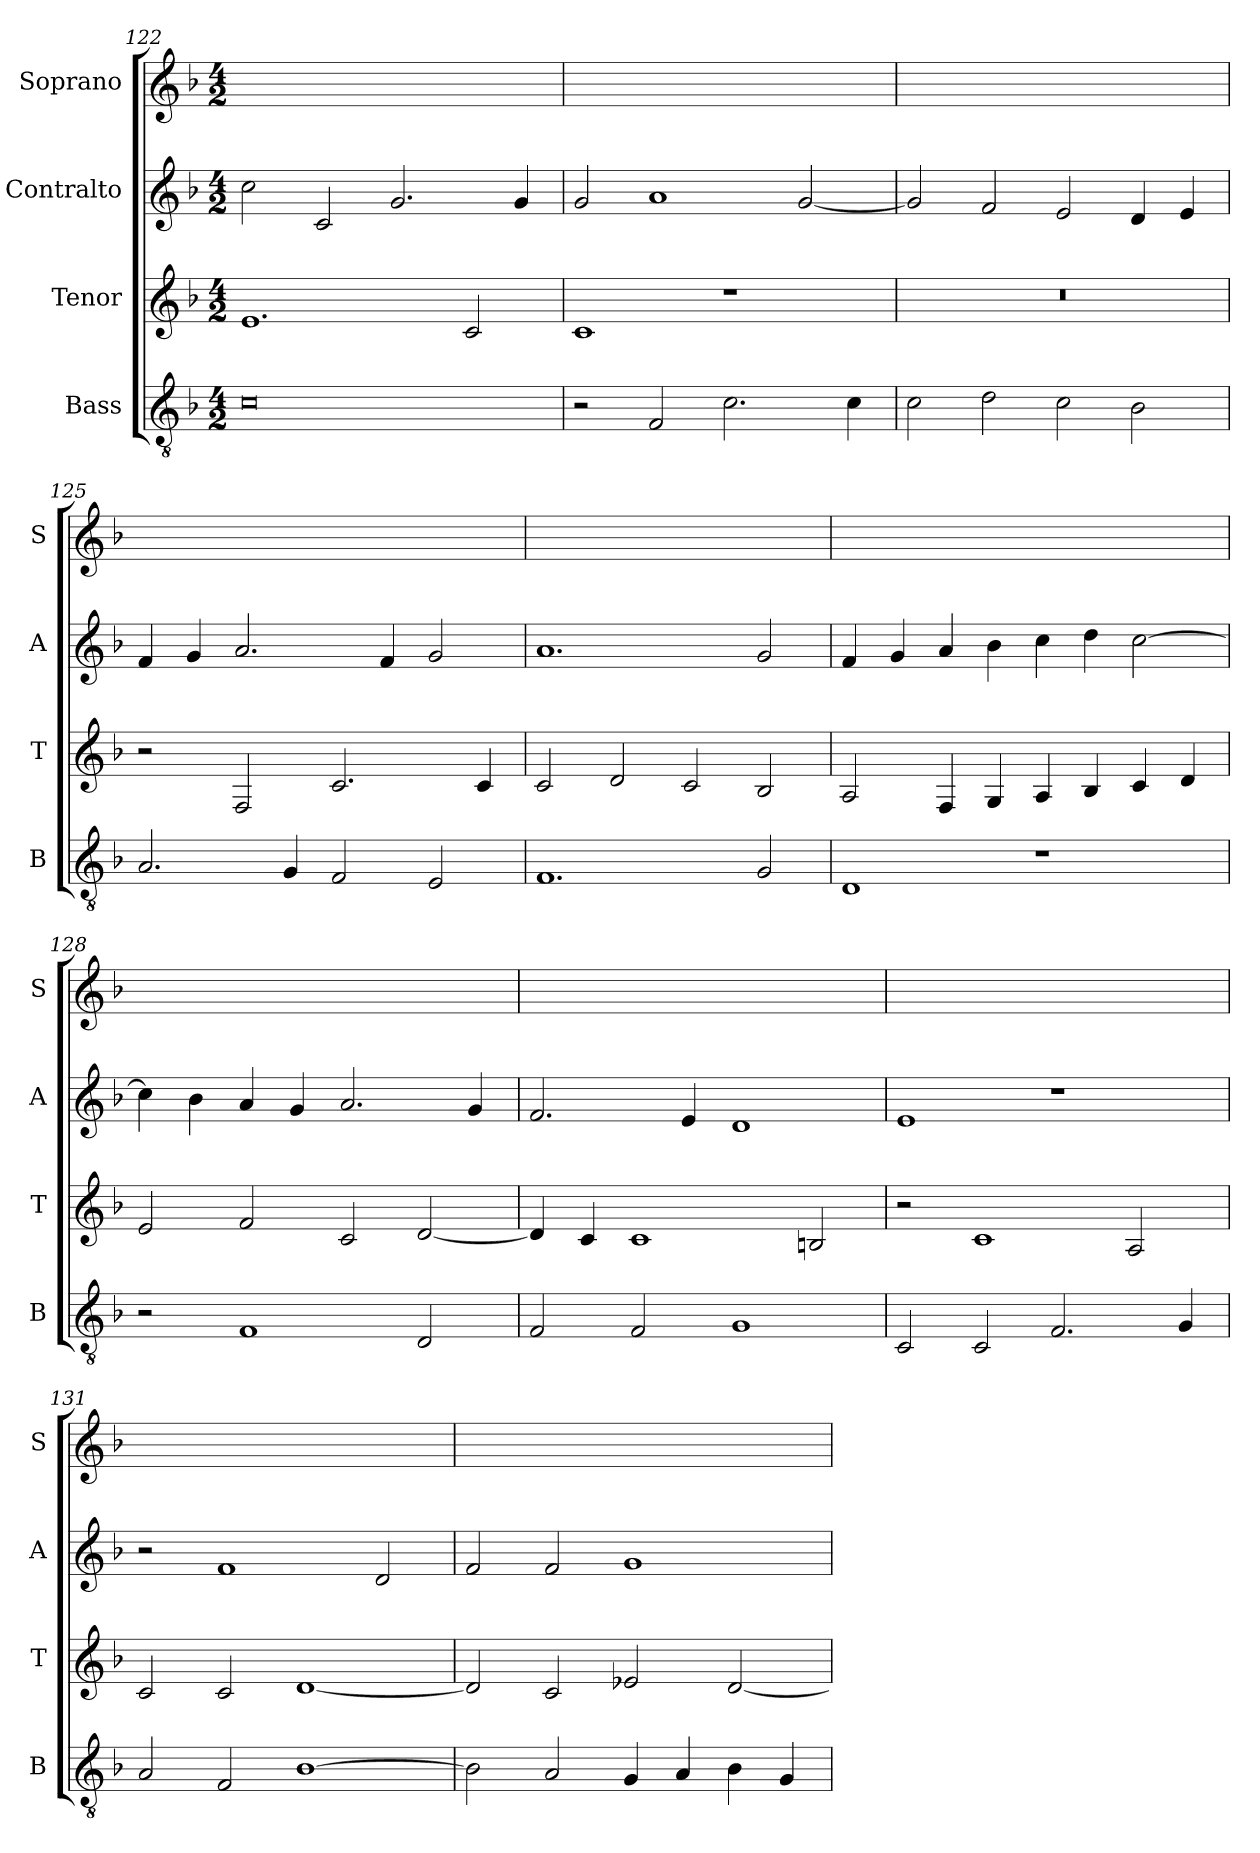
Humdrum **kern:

**kern	**kern	**kern	**kern
*part4	*part3	*part2	*part1
*staff4	*staff3	*staff2	*staff1
*I"Bass	*I"Tenor	*I"Contralto	*I"Soprano
*I'B	*I'T	*I'A	*I'S
*clefGv2	*clefG2	*clefG2	*clefG2
*k[b-]	*k[b-]	*k[b-]	*k[b-]
*F:ion	*F:ion	*F:ion	*F:ion
*M4/2	*M4/2	*M4/2	*M4/2
=122	=122	=122	=122
0c	1.e	2cc	0ryy
.	.	2c	.
.	.	2.g	.
.	2c	.	.
.	.	4g	.
=123	=123	=123	=123
2r	1c	2g	0ryy
2F	.	1a	.
2.c	1r	.	.
.	.	[2g	.
4c	.	.	.
=124	=124	=124	=124
2c	0r	2g]	0ryy
2d	.	2f	.
2c	.	2e	.
2B-	.	4d	.
.	.	4e	.
=125	=125	=125	=125
2.A	2r	4f	0ryy
.	.	4g	.
.	2F	2.a	.
4G	.	.	.
2F	2.c	.	.
.	.	4f	.
2E	.	2g	.
.	4c	.	.
=126	=126	=126	=126
1.F	2c	1.a	0ryy
.	2d	.	.
.	2c	.	.
2G	2B-	2g	.
=127	=127	=127	=127
1D	2A	4f	0ryy
.	.	4g	.
.	4F	4a	.
.	4G	4b-	.
1r	4A	4cc	.
.	4B-	4dd	.
.	4c	[2cc	.
.	4d	.	.
=128	=128	=128	=128
2r	2e	4cc]	0ryy
.	.	4b-	.
1F	2f	4a	.
.	.	4g	.
.	2c	2.a	.
2D	[2d	.	.
.	.	4g	.
=129	=129	=129	=129
2F	4d]	2.f	0ryy
.	4c	.	.
2F	1c	.	.
.	.	4e	.
1G	.	1d	.
.	2Bn	.	.
=130	=130	=130	=130
2C	2r	1e	0ryy
2C	1c	.	.
2.F	.	1r	.
.	2A	.	.
4G	.	.	.
=131	=131	=131	=131
2A	2c	2r	0ryy
2F	2c	1f	.
[1B-	[1d	.	.
.	.	2d	.
=132	=132	=132	=132
2B-]	2d]	2f	0ryy
2A	2c	2f	.
4G	2e-X	1g	.
4A	.	.	.
4B-	[2d	.	.
4G	.	.	.
=	=	=	=
*-	*-	*-	*-
